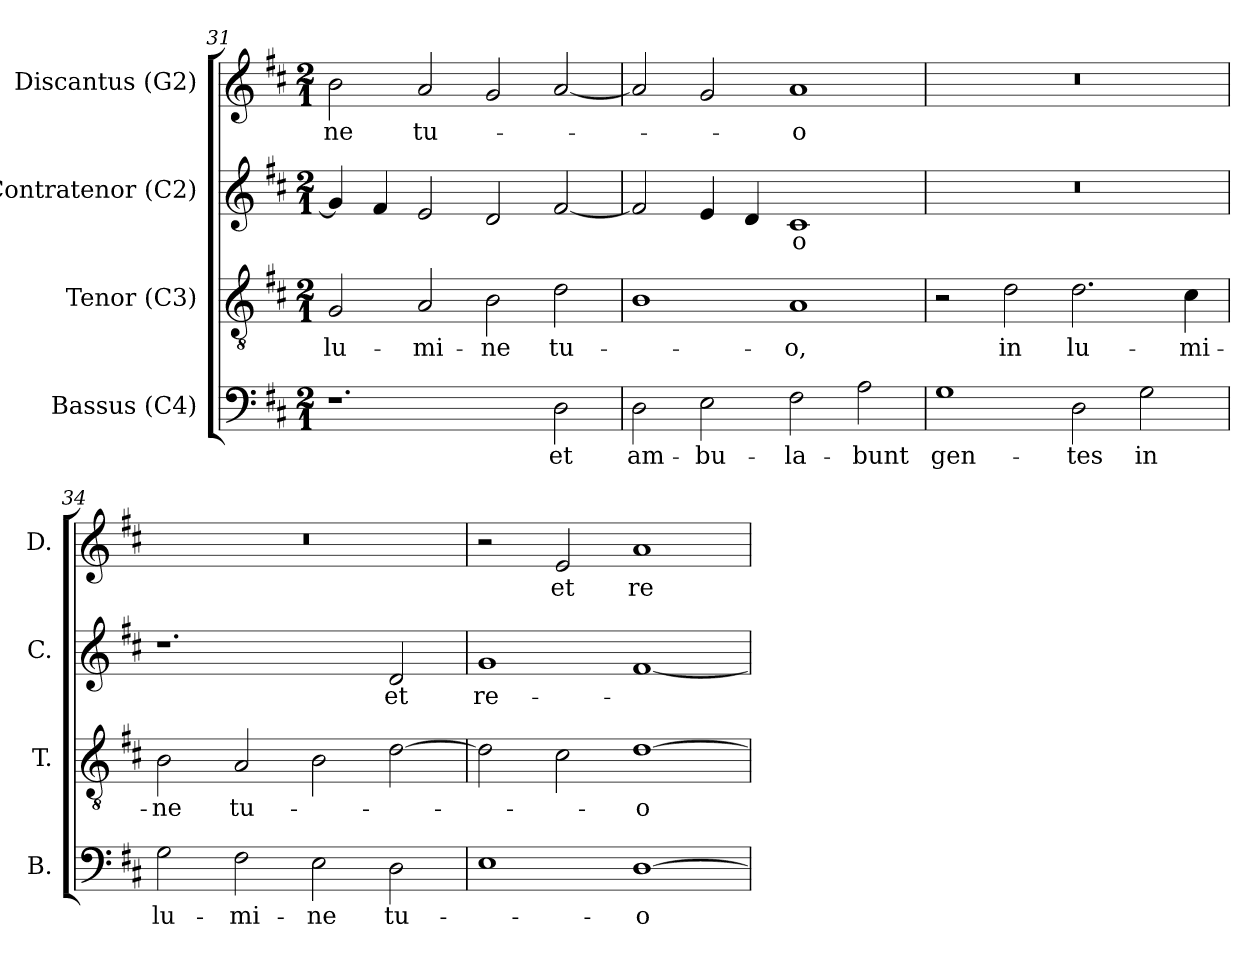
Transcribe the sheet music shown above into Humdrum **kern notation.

**kern	**text	**kern	**text	**kern	**text	**kern	**text
*part4	*part4	*part3	*part3	*part2	*part2	*part1	*part1
*staff4	*staff4	*staff3	*staff3	*staff2	*staff2	*staff1	*staff1
*I"Bassus (C4)	*	*I"Tenor (C3)	*	*I"Contratenor (C2)	*	*I"Discantus (G2)	*
*I'B.	*	*I'T.	*	*I'C.	*	*I'D.	*
*clefF4	*	*clefGv2	*	*clefG2	*	*clefG2	*
*	*	*ITrd7c12	*	*ITrd7c12	*	*	*
*k[f#c#]	*	*k[f#c#]	*	*k[f#c#]	*	*k[f#c#]	*
*D:	*	*D:	*	*D:	*	*D:	*
*M2/1	*	*M2/1	*	*M2/1	*	*M2/1	*
=31	=31	=31	=31	=31	=31	=31	=31
!	!	!	!LO:LY:b:color=#000000	!	!	!	!
!	!	!	!	!	!	!	!LO:LY:b:color=#000000
1.r	.	2GGi/	lu-	4Gi/]	.	2bi\	-ne
.	.	.	.	4F#i/	.	.	.
!	!	!	!LO:LY:b:color=#000000	!	!	!	!
!	!	!	!	!	!	!	!LO:LY:b:color=#000000
.	.	2AAi/	-mi-	2Ei/	.	2ai/	tu-
!	!	!	!LO:LY:b:color=#000000	!	!	!	!
.	.	2BBi\	-ne	2Di/	.	2gi/	.
!	!LO:LY:b:color=#000000	!	!	!	!	!	!
!	!	!	!LO:LY:b:color=#000000	!	!	!	!
2Di\	et	2Di\	tu-	[2F#i/	.	[2ai/	.
=32	=32	=32	=32	=32	=32	=32	=32
!	!LO:LY:b:color=#000000	!	!	!	!	!	!
2Di\	am-	1BBi	.	2F#i/]	.	2ai/]	.
!	!LO:LY:b:color=#000000	!	!	!	!	!	!
2Ei\	-bu-	.	.	4Ei/	.	2gi/	.
.	.	.	.	4Di/	.	.	.
!	!LO:LY:b:color=#000000	!	!	!	!	!	!
!	!	!	!LO:LY:b:color=#000000	!	!	!	!
!	!	!	!	!	!LO:LY:b:color=#000000	!	!
!	!	!	!	!	!	!	!LO:LY:b:color=#000000
2F#i\	-la-	1AAi	-o,	1C#i	-o	1ai	-o
!	!LO:LY:b:color=#000000	!	!	!	!	!	!
2Ai\	-bunt	.	.	.	.	.	.
!!LO:LB:g=z
=33	=33	=33	=33	=33	=33	=33	=33
!	!LO:LY:b:color=#000000	!	!	!LO:N:vis=1	!	!LO:N:vis=1	!
1Gi	gen-	2r	.	0r	.	0r	.
!	!	!	!LO:LY:b:color=#000000	!	!	!	!
.	.	2Di\	in	.	.	.	.
!	!LO:LY:b:color=#000000	!	!	!	!	!	!
!	!	!	!LO:LY:b:color=#000000	!	!	!	!
2Di\	-tes	2.Di\	lu-	.	.	.	.
!	!LO:LY:b:color=#000000	!	!	!	!	!	!
2Gi\	in	.	.	.	.	.	.
!	!	!	!LO:LY:b:color=#000000	!	!	!	!
.	.	4C#i\	-mi-	.	.	.	.
=34	=34	=34	=34	=34	=34	=34	=34
!	!LO:LY:b:color=#000000	!	!	!	!	!	!
!	!	!	!LO:LY:b:color=#000000	!	!	!LO:N:vis=1	!
2Gi\	lu-	2BBi\	-ne	1.r	.	0r	.
!	!LO:LY:b:color=#000000	!	!	!	!	!	!
!	!	!	!LO:LY:b:color=#000000	!	!	!	!
2F#i\	-mi-	2AAi/	tu-	.	.	.	.
!	!LO:LY:b:color=#000000	!	!	!	!	!	!
2Ei\	-ne	2BBi\	.	.	.	.	.
!	!LO:LY:b:color=#000000	!	!	!	!	!	!
!	!	!	!	!	!LO:LY:b:color=#000000	!	!
2Di\	tu-	[2Di\	.	2Di/	et	.	.
=35	=35	=35	=35	=35	=35	=35	=35
!	!	!	!	!	!LO:LY:b:color=#000000	!	!
1Ei	.	2Di\]	.	1Gi	re-	2r	.
!	!	!	!	!	!	!	!LO:LY:b:color=#000000
.	.	2C#i\	.	.	.	2ei/	et
!	!LO:LY:b:color=#000000	!	!	!	!	!	!
!	!	!	!LO:LY:b:color=#000000	!	!	!	!
!	!	!	!	!	!	!	!LO:LY:b:color=#000000
[1Di	-o	[1Di	-o	[1F#i	.	1ai	re-
=	=	=	=	=	=	=	=
*-	*-	*-	*-	*-	*-	*-	*-
